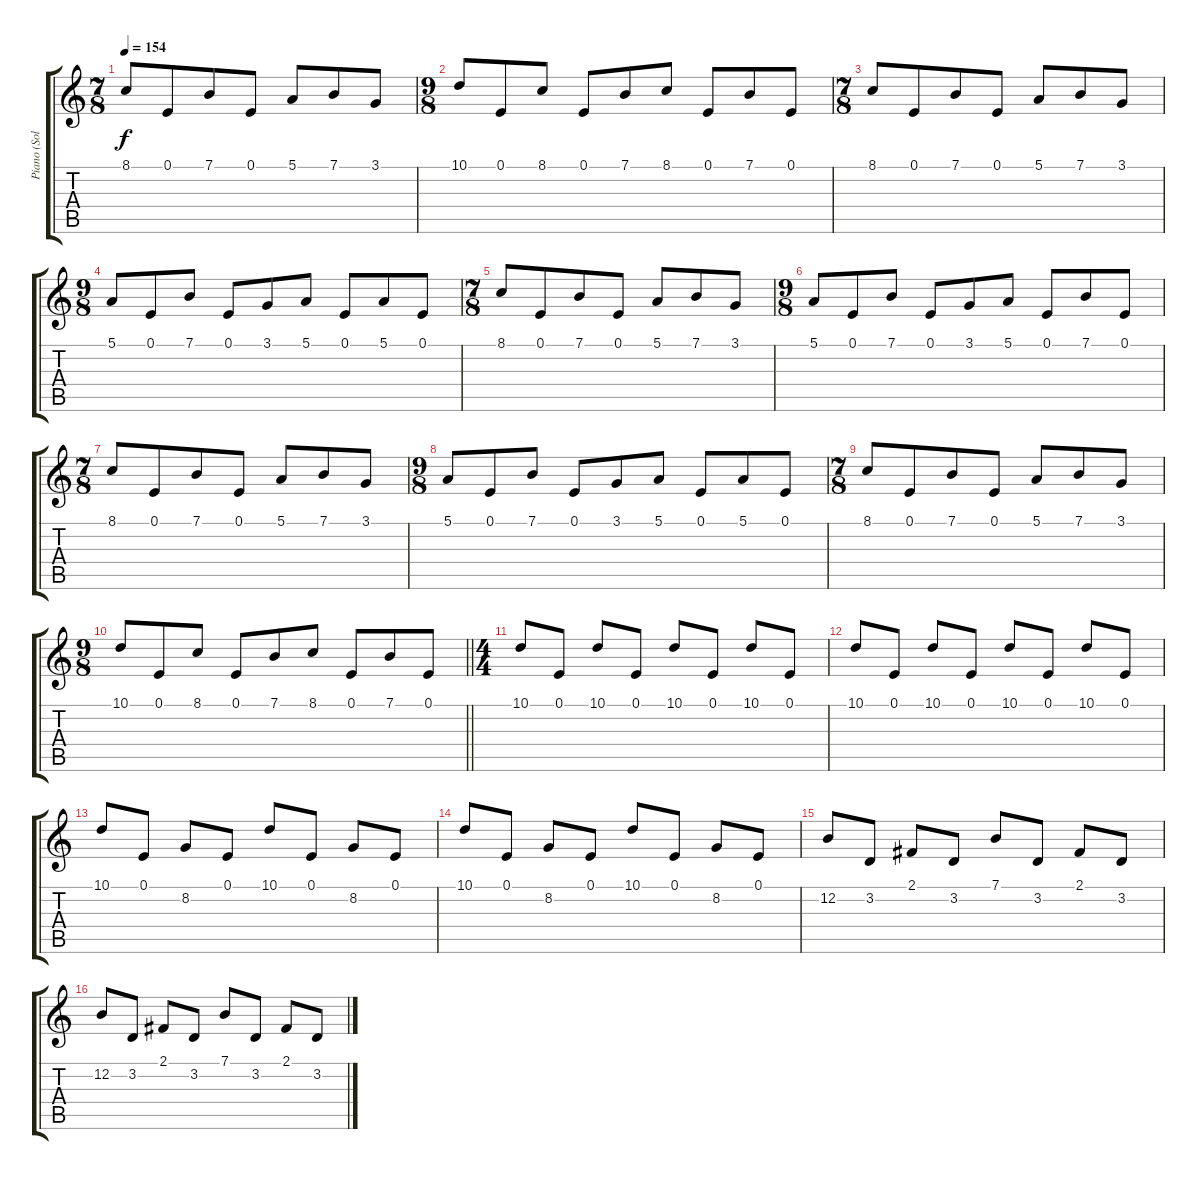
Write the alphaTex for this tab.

\track ("Piano (Sol)" "Piano (Sol") {instrument electricgrandpiano}
\staff {score tabs}
\tuning (E4 B3 G3 D3 A2 E2) {hide}
\ts (7 8)
\tempo 154
\clef g2
\ks c
8.1.8{dy f} 0.1.8 7.1.8 0.1.8 5.1.8 7.1.8 3.1.8 |
\ts (9 8)
10.1.8 0.1.8 8.1.8 0.1.8 7.1.8 8.1.8 0.1.8 7.1.8 0.1.8 |
\ts (7 8)
8.1.8 0.1.8 7.1.8 0.1.8 5.1.8 7.1.8 3.1.8 |
\ts (9 8)
5.1.8 0.1.8 7.1.8 0.1.8 3.1.8 5.1.8 0.1.8 5.1.8 0.1.8 |
\ts (7 8)
8.1.8 0.1.8 7.1.8 0.1.8 5.1.8 7.1.8 3.1.8 |
\ts (9 8)
5.1.8 0.1.8 7.1.8 0.1.8 3.1.8 5.1.8 0.1.8 7.1.8 0.1.8 |
\ts (7 8)
8.1.8 0.1.8 7.1.8 0.1.8 5.1.8 7.1.8 3.1.8 |
\ts (9 8)
5.1.8 0.1.8 7.1.8 0.1.8 3.1.8 5.1.8 0.1.8 5.1.8 0.1.8 |
\ts (7 8)
8.1.8 0.1.8 7.1.8 0.1.8 5.1.8 7.1.8 3.1.8 |
\ts (9 8)
\barLineRight lightlight
10.1.8 0.1.8 8.1.8 0.1.8 7.1.8 8.1.8 0.1.8 7.1.8 0.1.8 |
\ts (4 4)
10.1.8{volume 10} 0.1.8 10.1.8 0.1.8 10.1.8 0.1.8 10.1.8 0.1.8 |
10.1.8 0.1.8 10.1.8 0.1.8 10.1.8 0.1.8 10.1.8 0.1.8 |
10.1.8 0.1.8 8.2.8 0.1.8 10.1.8 0.1.8 8.2.8 0.1.8 |
10.1.8 0.1.8 8.2.8 0.1.8 10.1.8 0.1.8 8.2.8 0.1.8 |
12.2.8 3.2.8 2.1.8 3.2.8 7.1.8 3.2.8 2.1.8 3.2.8 |
12.2.8 3.2.8 2.1.8 3.2.8 7.1.8 3.2.8 2.1.8 3.2.8
